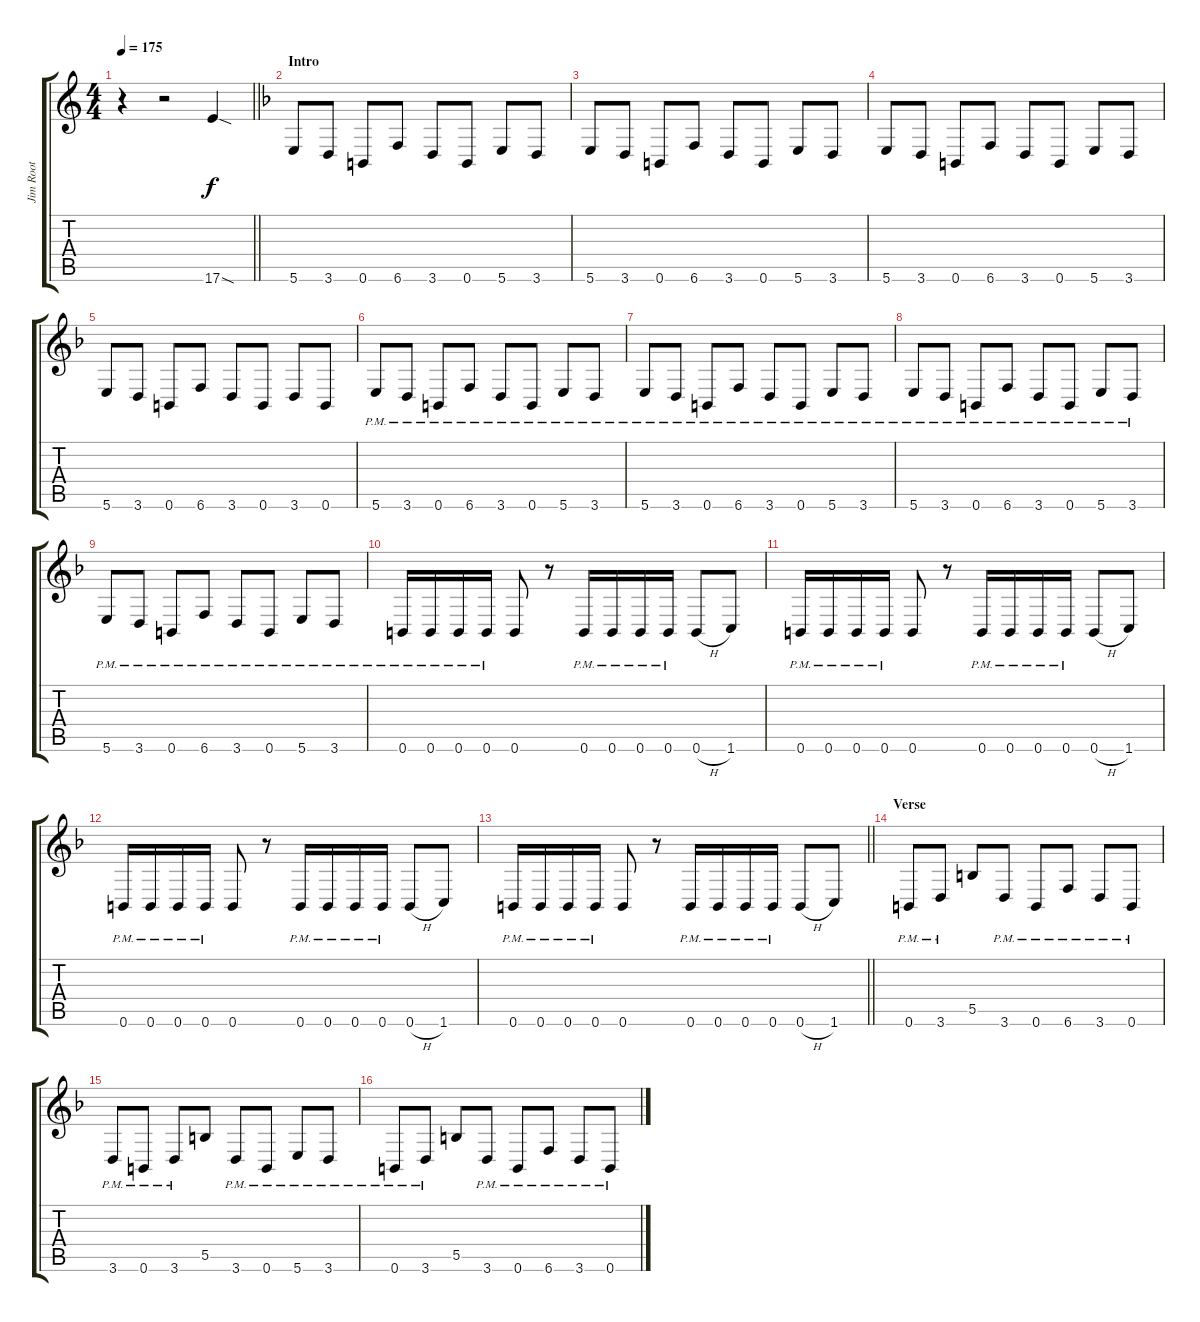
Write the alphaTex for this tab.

\track ("Jim Root" "Jim Root") {instrument distortionguitar}
\staff {score tabs}
\tuning (Db4 Ab3 E3 B2 Gb2 B1) {hide}
\ts (4 4)
\tempo 175
\clef g2
\barLineRight lightlight
\ks c
r.4{dy f instrument distortionguitar} r.2 17.6{sod}.4 |
\section ("" "Intro")
\ks f
5.6.8 3.6.8 0.6.8 6.6.8 3.6.8 0.6.8 5.6.8 3.6.8 |
5.6.8 3.6.8 0.6.8 6.6.8 3.6.8 0.6.8 5.6.8 3.6.8 |
5.6.8 3.6.8 0.6.8 6.6.8 3.6.8 0.6.8 5.6.8 3.6.8 |
5.6.8 3.6.8 0.6.8 6.6.8 3.6.8 0.6.8 3.6.8 0.6.8 |
5.6{pm}.8 3.6{pm}.8 0.6{pm}.8 6.6{pm}.8 3.6{pm}.8 0.6{pm}.8 5.6{pm}.8 3.6{pm}.8 |
5.6{pm}.8 3.6{pm}.8 0.6{pm}.8 6.6{pm}.8 3.6{pm}.8 0.6{pm}.8 5.6{pm}.8 3.6{pm}.8 |
5.6{pm}.8 3.6{pm}.8 0.6{pm}.8 6.6{pm}.8 3.6{pm}.8 0.6{pm}.8 5.6{pm}.8 3.6{pm}.8 |
5.6{pm}.8 3.6{pm}.8 0.6{pm}.8 6.6{pm}.8 3.6{pm}.8 0.6{pm}.8 5.6{pm}.8 3.6{pm}.8 |
0.6{pm}.16 0.6{pm}.16 0.6{pm}.16 0.6{pm}.16 0.6.8 r.8 0.6{pm}.16 0.6{pm}.16 0.6{pm}.16 0.6{pm}.16 0.6{h}.8 1.6.8 |
0.6{pm}.16 0.6{pm}.16 0.6{pm}.16 0.6{pm}.16 0.6.8 r.8 0.6{pm}.16 0.6{pm}.16 0.6{pm}.16 0.6{pm}.16 0.6{h}.8 1.6.8 |
0.6{pm}.16 0.6{pm}.16 0.6{pm}.16 0.6{pm}.16 0.6.8 r.8 0.6{pm}.16 0.6{pm}.16 0.6{pm}.16 0.6{pm}.16 0.6{h}.8 1.6.8 |
\barLineRight lightlight
0.6{pm}.16 0.6{pm}.16 0.6{pm}.16 0.6{pm}.16 0.6.8 r.8 0.6{pm}.16 0.6{pm}.16 0.6{pm}.16 0.6{pm}.16 0.6{h}.8 1.6.8 |
\section ("" "Verse")
0.6{pm}.8 3.6{pm}.8 5.5.8 3.6{pm}.8 0.6{pm}.8 6.6{pm}.8 3.6{pm}.8 0.6{pm}.8 |
3.6{pm}.8 0.6{pm}.8 3.6{pm}.8 5.5.8 3.6{pm}.8 0.6{pm}.8 5.6{pm}.8 3.6{pm}.8 |
0.6{pm}.8 3.6{pm}.8 5.5.8 3.6{pm}.8 0.6{pm}.8 6.6{pm}.8 3.6{pm}.8 0.6{pm}.8
